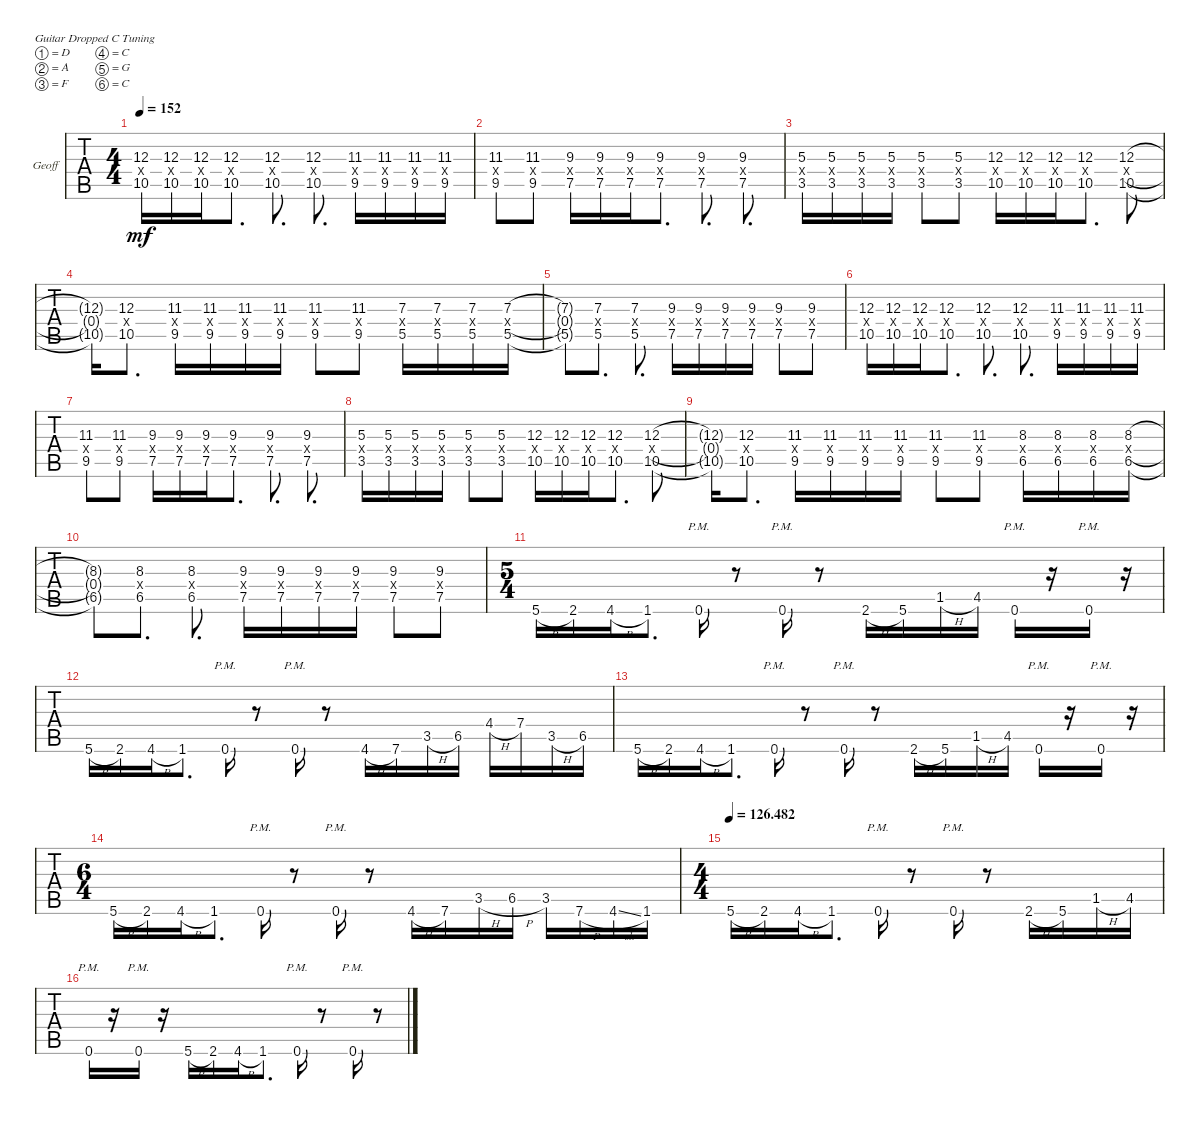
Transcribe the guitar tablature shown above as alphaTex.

\defaultSystemsLayout 4
\bracketExtendMode groupsimilarinstruments
\firstSystemTrackNameOrientation horizontal
\otherSystemsTrackNameOrientation horizontal
\track ("Geoff" "Geoff") {instrument acousticguitarsteel}
\staff {tabs}
\tuning (D4 A3 F3 C3 G2 C2)
\ts (4 4)
\tempo 152
\clef g2
\ks c
(1.4{x} 10.5 12.3).16{dy mf} (1.4{x} 10.5 12.3).16 (1.4{x} 10.5 12.3).16 (1.4{x} 10.5 12.3).8{d} (1.4{x} 10.5 12.3).8{d} (1.4{x} 10.5 12.3).8{d} (1.4{x} 9.5 11.3).16 (1.4{x} 9.5 11.3).16 (1.4{x} 9.5 11.3).16 (1.4{x} 9.5 11.3).16 |
(1.4{x} 9.5 11.3).8 (1.4{x} 9.5 11.3).8 (7.5 0.4{x} 9.3).16 (7.5 9.3 0.4{x}).16 (7.5 9.3 0.4{x}).16 (7.5 9.3 0.4{x}).8{d} (7.5 9.3 0.4{x}).8{d} (7.5 9.3 0.4{x}).8{d} |
(3.5 4.4{x} 5.3).16 (3.5 4.4{x} 5.3).16 (3.5 4.4{x} 5.3).16 (3.5 4.4{x} 5.3).16 (3.5 4.4{x} 5.3).8 (3.5 4.4{x} 5.3).8 (10.5 0.4{x} 12.3).16 (10.5 0.4{x} 12.3).16 (10.5 0.4{x} 12.3).16 (10.5 0.4{x} 12.3).8{d} (10.5 0.4{x} 12.3).8 |
(10.5{t} 0.4{x t} 12.3{t}).16 (10.5 0.4{x} 12.3).8{d} (9.5 0.4{x} 11.3).16 (9.5 0.4{x} 11.3).16 (9.5 0.4{x} 11.3).16 (9.5 0.4{x} 11.3).16 (9.5 0.4{x} 11.3).8 (9.5 0.4{x} 11.3).8 (5.5 0.4{x} 7.3).16 (5.5 0.4{x} 7.3).16 (5.5 0.4{x} 7.3).16 (5.5 0.4{x} 7.3).16 |
(5.5{t} 0.4{x t} 7.3{t}).8 (5.5 0.4{x} 7.3).8{d} (5.5 0.4{x} 7.3).8{d} (7.5 9.3 0.4{x}).16 (7.5 9.3 0.4{x}).16 (7.5 9.3 0.4{x}).16 (7.5 9.3 0.4{x}).16 (7.5 9.3 0.4{x}).8 (7.5 9.3 0.4{x}).8 |
(1.4{x} 10.5 12.3).16 (1.4{x} 10.5 12.3).16 (1.4{x} 10.5 12.3).16 (1.4{x} 10.5 12.3).8{d} (1.4{x} 10.5 12.3).8{d} (1.4{x} 10.5 12.3).8{d} (1.4{x} 9.5 11.3).16 (1.4{x} 9.5 11.3).16 (1.4{x} 9.5 11.3).16 (1.4{x} 9.5 11.3).16 |
(1.4{x} 9.5 11.3).8 (1.4{x} 9.5 11.3).8 (7.5 0.4{x} 9.3).16 (7.5 9.3 0.4{x}).16 (7.5 9.3 0.4{x}).16 (7.5 9.3 0.4{x}).8{d} (7.5 9.3 0.4{x}).8{d} (7.5 9.3 0.4{x}).8{d} |
(3.5 4.4{x} 5.3).16 (3.5 4.4{x} 5.3).16 (3.5 4.4{x} 5.3).16 (3.5 4.4{x} 5.3).16 (3.5 4.4{x} 5.3).8 (3.5 4.4{x} 5.3).8 (10.5 0.4{x} 12.3).16 (10.5 0.4{x} 12.3).16 (10.5 0.4{x} 12.3).16 (10.5 0.4{x} 12.3).8{d} (10.5 0.4{x} 12.3).8 |
(10.5{t} 0.4{x t} 12.3{t}).16 (10.5 0.4{x} 12.3).8{d} (9.5 0.4{x} 11.3).16 (9.5 0.4{x} 11.3).16 (9.5 0.4{x} 11.3).16 (9.5 0.4{x} 11.3).16 (9.5 0.4{x} 11.3).8 (9.5 0.4{x} 11.3).8 (6.5 0.4{x} 8.3).16 (6.5 0.4{x} 8.3).16 (6.5 0.4{x} 8.3).16 (6.5 0.4{x} 8.3).16 |
(6.5{t} 0.4{x t} 8.3{t}).8 (6.5 0.4{x} 8.3).8{d} (6.5 0.4{x} 8.3).8{d} (7.5 9.3 0.4{x}).16 (7.5 9.3 0.4{x}).16 (7.5 9.3 0.4{x}).16 (7.5 9.3 0.4{x}).16 (7.5 9.3 0.4{x}).8 (7.5 9.3 0.4{x}).8 |
\ts (5 4)
5.6{h}.16 2.6.16 4.6{h}.16 1.6.8{d} 0.6{pm}.16 r.8 0.6{pm}.16 r.8 2.6{h}.16 5.6.16 1.5{h}.16 4.5.16 0.6{pm}.16 r.16 0.6{pm}.16 r.16 |
5.6{h}.16 2.6.16 4.6{h}.16 1.6.8{d} 0.6{pm}.16 r.8 0.6{pm}.16 r.8 4.6{h}.16 7.6.16 3.5{h}.16 6.5.16 4.4{h}.16 7.4.16 3.5{h}.16 6.5.16 |
5.6{h}.16 2.6.16 4.6{h}.16 1.6.8{d} 0.6{pm}.16 r.8 0.6{pm}.16 r.8 2.6{h}.16 5.6.16 1.5{h}.16 4.5.16 0.6{pm}.16 r.16 0.6{pm}.16 r.16 |
\ts (6 4)
5.6{h}.16 2.6.16 4.6{h}.16 1.6.8{d} 0.6{pm}.16 r.8 0.6{pm}.16 r.8 4.6{h}.16 7.6.16 3.5{h}.16 6.5{h}.16 3.5.16 7.6{h}.16 4.6{sl}.16 1.6.16 |
\ts (4 4)
\tempo
126.482 5.6{h}.16 2.6.16 4.6{h}.16 1.6.8{d} 0.6{pm}.16 r.8 0.6{pm}.16 r.8 2.6{h}.16 5.6.16 1.5{h}.16 4.5.16 |
0.6{pm}.16 r.16 0.6{pm}.16 r.16 5.6{h}.16 2.6.16 4.6{h}.16 1.6.8{d} 0.6{pm}.16 r.8 0.6{pm}.16 r.8
